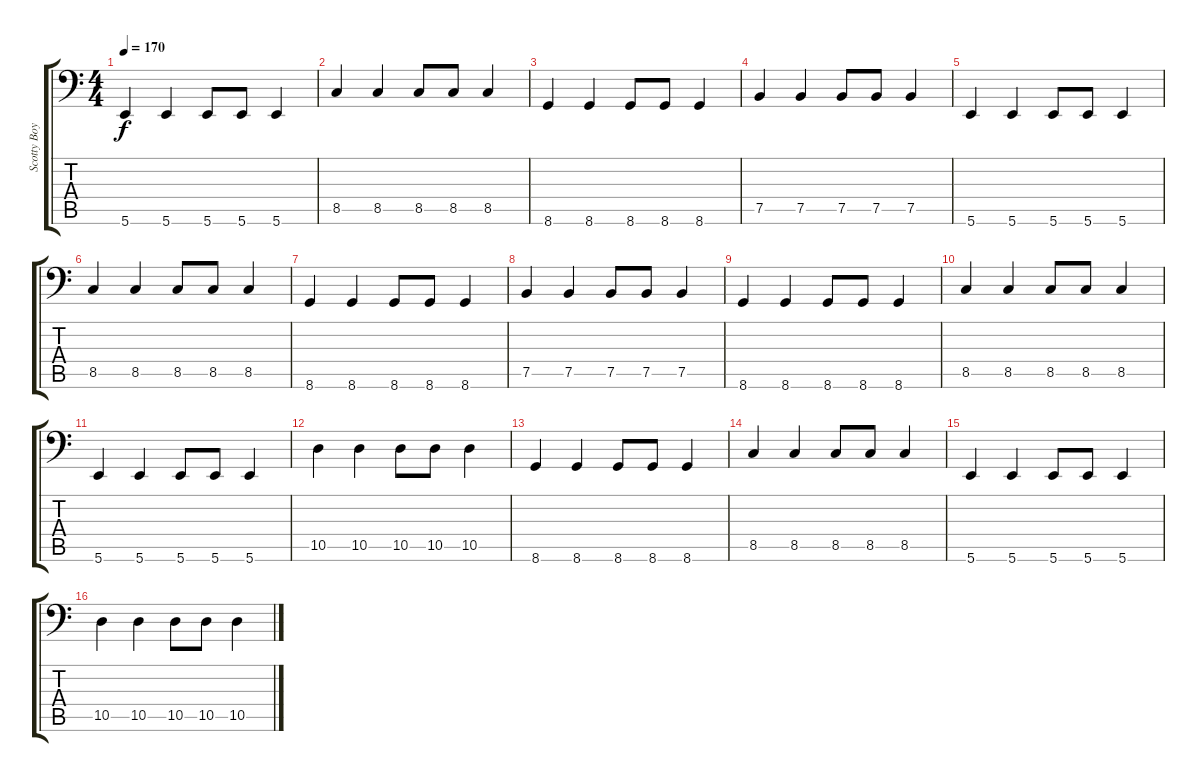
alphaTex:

\track ("Scotty Boy" "Scotty Boy") {instrument electricbassfinger}
\staff {score tabs}
\tuning (C3 G2 D2 A1 E1 B0) {hide}
\ts (4 4)
\tempo 170
\clef f4
\ks c
5.6.4{dy f} 5.6.4 5.6.8 5.6.8 5.6.4 |
8.5.4 8.5.4 8.5.8 8.5.8 8.5.4 |
8.6.4 8.6.4 8.6.8 8.6.8 8.6.4 |
7.5.4 7.5.4 7.5.8 7.5.8 7.5.4 |
5.6.4 5.6.4 5.6.8 5.6.8 5.6.4 |
8.5.4 8.5.4 8.5.8 8.5.8 8.5.4 |
8.6.4 8.6.4 8.6.8 8.6.8 8.6.4 |
7.5.4 7.5.4 7.5.8 7.5.8 7.5.4 |
8.6.4 8.6.4 8.6.8 8.6.8 8.6.4 |
8.5.4 8.5.4 8.5.8 8.5.8 8.5.4 |
5.6.4 5.6.4 5.6.8 5.6.8 5.6.4 |
10.5.4 10.5.4 10.5.8 10.5.8 10.5.4 |
8.6.4 8.6.4 8.6.8 8.6.8 8.6.4 |
8.5.4 8.5.4 8.5.8 8.5.8 8.5.4 |
5.6.4 5.6.4 5.6.8 5.6.8 5.6.4 |
10.5.4 10.5.4 10.5.8 10.5.8 10.5.4
